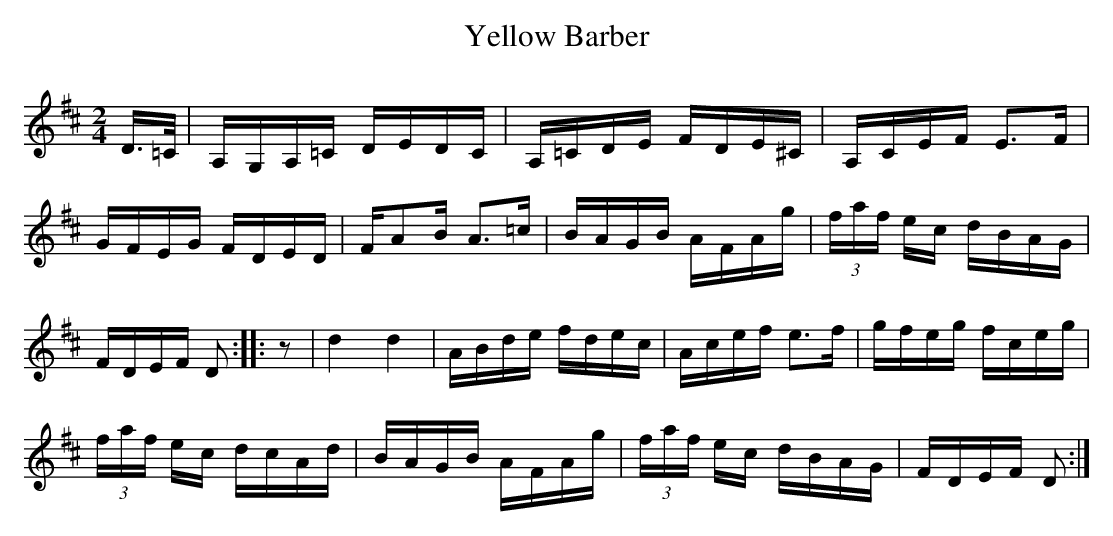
X:1
T:Yellow Barber
M:2/4
L:1/8
K:D
D/>=C/ | A,/G,/A,/=C/ D/E/D/C/ | A,/=C/D/E/ F/D/E/^C/ | A,/C/E/F/ E>F |
G/F/E/G/ F/D/E/D/ | F/AB/ A>=c | B/A/G/B/ A/F/A/g/ | (3f/a/f/ e/c/ d/B/A/G/ |
F/D/E/F/ D :: z | d2d2 | A/B/d/e/ f/d/e/c/ | A/c/e/f/ e>f | g/f/e/g/ f/c/e/g/ |
(3f/a/f/ e/c/  d/c/A/d/ | B/A/G/B/ A/F/A/g/ | (3f/a/f/ e/c/ d/B/A/G/ | F/D/E/F/ D :|
